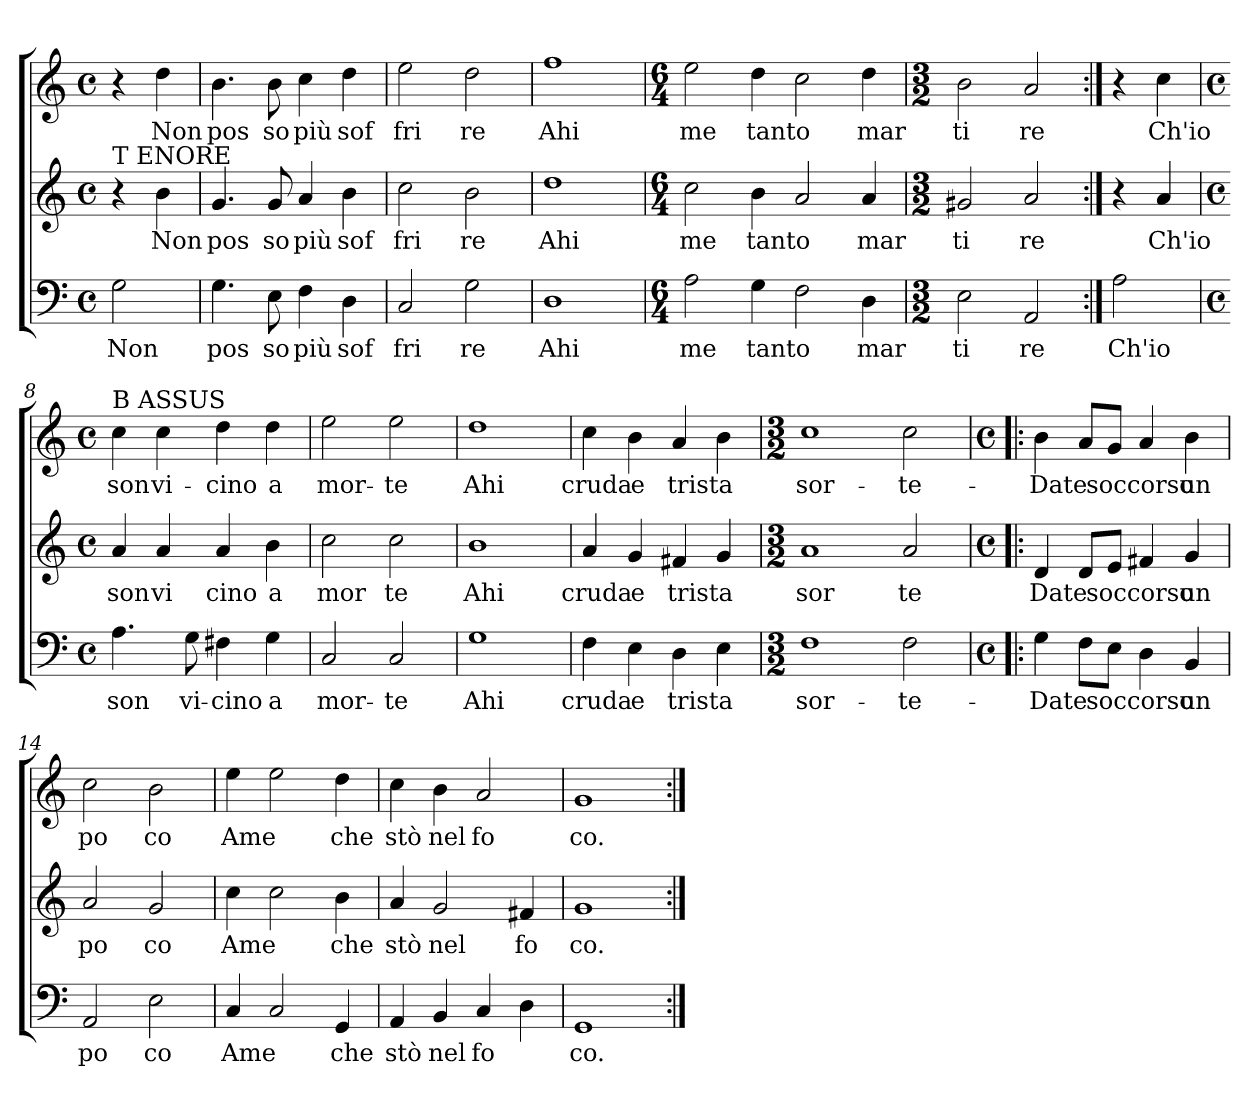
**kern	**text	**kern	**text	**kern	**text
*part3	*part3	*part2	*part2	*part1	*part1
*staff3	*staff3	*staff2	*staff2	*staff1	*staff1
*clefF4	*	*clefG2	*	*clefG2	*
*k[]	*	*k[]	*	*k[]	*
*C:	*	*C:	*	*C:	*
*M4/4	*	*M4/4	*	*M4/4	*
*met(c)	*	*met(c)	*	*met(c)	*
=1	=1	=1	=1	=1	=1
!	!	!LO:TX:a:t=T ENORE	!	!	!
!	!LO:LY:b	!	!	!	!
2G\	Non	4r	.	4r	.
!	!	!	!LO:LY:b	!	!LO:LY:b
.	.	4b\	Non	4dd\	Non
=2	=2	=2	=2	=2	=2
!	!LO:LY:b	!	!LO:LY:b	!	!LO:LY:b
4.G\	pos	4.g/	pos	4.b\	pos
!	!LO:LY:b	!	!LO:LY:b	!	!LO:LY:b
8E\	so	8g/	so	8b\	so
!	!LO:LY:b	!	!LO:LY:b	!	!LO:LY:b
4F\	più	4a/	più	4cc\	più
!	!LO:LY:b	!	!LO:LY:b	!	!LO:LY:b
4D\	sof	4b\	sof	4dd\	sof
=3	=3	=3	=3	=3	=3
!	!LO:LY:b	!	!LO:LY:b	!	!LO:LY:b
2C/	fri	2cc\	fri	2ee\	fri
!	!LO:LY:b	!	!LO:LY:b	!	!LO:LY:b
2G\	re	2b\	re	2dd\	re
=4	=4	=4	=4	=4	=4
!	!LO:LY:b	!	!LO:LY:b	!	!LO:LY:b
1D	Ahi	1dd	Ahi	1ff	Ahi
=5	=5	=5	=5	=5	=5
*M6/4	*	*M6/4	*	*M6/4	*
!	!LO:LY:b	!	!LO:LY:b	!	!LO:LY:b
2A\	me	2cc\	me	2ee\	me
!	!LO:LY:b	!	!LO:LY:b	!	!LO:LY:b
4G\	tanto	4b\	tanto	4dd\	tanto
2F\	.	2a/	.	2cc\	.
!	!LO:LY:b	!	!LO:LY:b	!	!LO:LY:b
4D\	mar	4a/	mar	4dd\	mar
=6	=6	=6	=6	=6	=6
*M3/2	*	*M3/2	*	*M3/2	*
!	!LO:LY:b	!	!LO:LY:b	!	!LO:LY:b
2E\	ti	2g#X/	ti	2b\	ti
!	!LO:LY:b	!	!LO:LY:b	!	!LO:LY:b
2AA/	re	2a/	re	2a/	re
!!LO:LB:g=z
=7:|!	=7:|!	=7:|!	=7:|!	=7:|!	=7:|!
!	!LO:LY:b	!	!	!	!
2A\	Ch'io	4r	.	4r	.
!	!	!	!LO:LY:b	!	!LO:LY:b
.	.	4a/	Ch'io	4cc\	Ch'io
=8	=8	=8	=8	=8	=8
*M4/4	*	*M4/4	*	*M4/4	*
*met(c)	*	*met(c)	*	*met(c)	*
!	!	!	!	!LO:TX:a:t=B ASSUS	!
!	!LO:LY:b	!	!LO:LY:b	!	!LO:LY:b
4.A\	son	4a/	son	4cc\	son
!	!	!	!LO:LY:b	!	!LO:LY:b
.	.	4a/	vi	4cc\	vi-
!	!LO:LY:b	!	!	!	!
8G\	vi-	.	.	.	.
!	!LO:LY:b	!	!LO:LY:b	!	!LO:LY:b
4F#X\	-cino	4a/	cino	4dd\	-cino
!	!LO:LY:b	!	!LO:LY:b	!	!LO:LY:b
4G\	a	4b\	a	4dd\	a
=9	=9	=9	=9	=9	=9
!	!LO:LY:b	!	!LO:LY:b	!	!LO:LY:b
2C/	mor-	2cc\	mor	2ee\	mor-
!	!LO:LY:b	!	!LO:LY:b	!	!LO:LY:b
2C/	-te	2cc\	te	2ee\	-te
=10	=10	=10	=10	=10	=10
!	!LO:LY:b	!	!LO:LY:b	!	!LO:LY:b
1G	Ahi	1b	Ahi	1dd	Ahi
=11	=11	=11	=11	=11	=11
!	!LO:LY:b	!	!LO:LY:b	!	!LO:LY:b
4F\	cruda	4a/	cruda	4cc\	cruda
!	!LO:LY:b	!	!LO:LY:b	!	!LO:LY:b
4E\	e	4g/	e	4b\	e
!	!LO:LY:b	!	!LO:LY:b	!	!LO:LY:b
4D\	trista	4f#X/	trista	4a/	trista
4E\	.	4g/	.	4b\	.
=12	=12	=12	=12	=12	=12
*M3/2	*	*M3/2	*	*M3/2	*
!	!LO:LY:b	!	!LO:LY:b	!	!LO:LY:b
1F	sor-	1a	sor	1cc	sor-
!	!LO:LY:b	!	!LO:LY:b	!	!LO:LY:b
2F\	-te-	2a/	te	2cc\	-te-
=13!|:	=13!|:	=13!|:	=13!|:	=13!|:	=13!|:
*M4/4	*	*M4/4	*	*M4/4	*
*met(c)	*	*met(c)	*	*met(c)	*
!	!LO:LY:b	!	!LO:LY:b	!	!LO:LY:b
4G\	-Date	4d/	Date	4b\	-Date
8F\L	.	8d/L	.	8a/L	.
!	!LO:LY:b	!	!LO:LY:b	!	!LO:LY:b
8E\J	soccorso	8e/J	soccorso	8g/J	soccorso
4D\	.	4f#X/	.	4a/	.
!	!LO:LY:b	!	!LO:LY:b	!	!LO:LY:b
4BB/	un	4g/	un	4b\	un
!!LO:LB:g=z
=14	=14	=14	=14	=14	=14
!	!LO:LY:b	!	!LO:LY:b	!	!LO:LY:b
2AA/	po	2a/	po	2cc\	po
!	!LO:LY:b	!	!LO:LY:b	!	!LO:LY:b
2E\	co	2g/	co	2b\	co
=15	=15	=15	=15	=15	=15
!	!LO:LY:b	!	!LO:LY:b	!	!LO:LY:b
4C/	Ame	4cc\	Ame	4ee\	Ame
2C/	.	2cc\	.	2ee\	.
!	!LO:LY:b	!	!LO:LY:b	!	!LO:LY:b
4GG/	che	4b\	che	4dd\	che
=16	=16	=16	=16	=16	=16
!	!LO:LY:b	!	!LO:LY:b	!	!LO:LY:b
4AA/	stò	4a/	stò	4cc\	stò
!	!LO:LY:b	!	!LO:LY:b	!	!LO:LY:b
4BB/	nel	2g/	nel	4b\	nel
!	!LO:LY:b	!	!	!	!LO:LY:b
4C/	fo	.	.	2a/	fo
!	!	!	!LO:LY:b	!	!
4D\	.	4f#X/	fo	.	.
=17	=17	=17	=17	=17	=17
!	!LO:LY:b	!	!LO:LY:b	!	!LO:LY:b
1GG	co.	1g	co.	1g	co.
=:|!	=:|!	=:|!	=:|!	=:|!	=:|!
*-	*-	*-	*-	*-	*-
